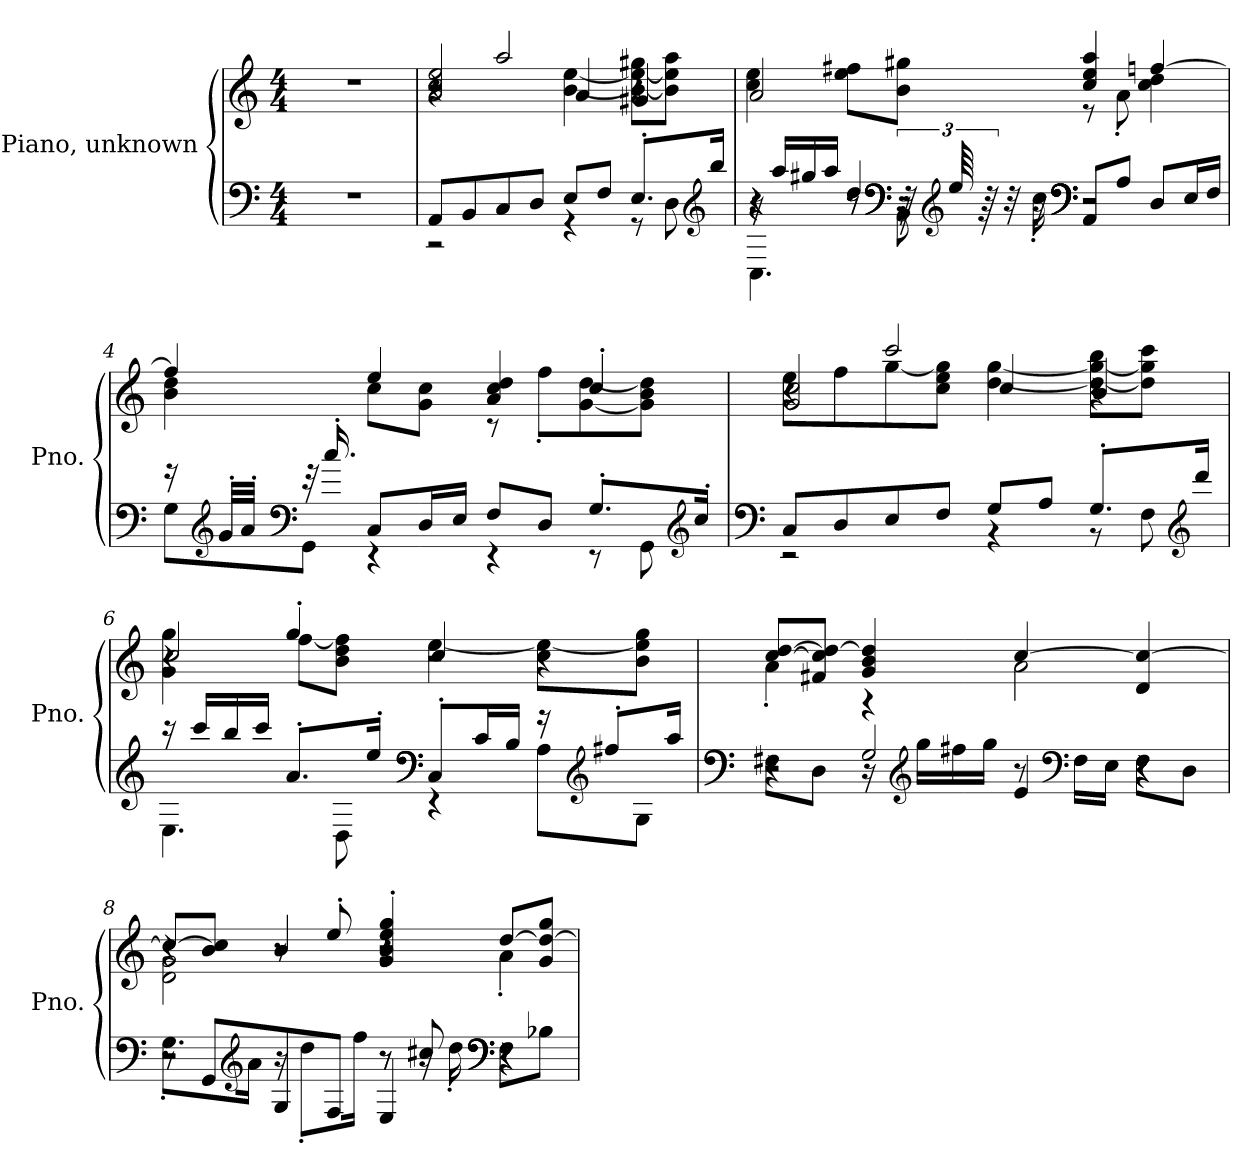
**kern	**kern
*part1	*part1
*staff2	*staff1
*I"Piano, unknown	*
*I'Pno.	*
*clefF4	*clefG2
*k[]	*k[]
*M4/4	*M4/4
*MM120	*MM120
=1	=1
1r	1r
=2	=2
*^	*^
*	*	*	*^
8AA/L	2r	4r	2r	2a/ 2cc/ 2ee/
8BB/	.	.	.	.
8C/	.	2aa/	.	.
8D/J	.	.	.	.
8E/L	4r	.	[4b\ [4ee\	4a/
8F/J	.	.	.	.
8.E'/L	8r	4r	8b\_ 8ee\_ 8gg#X\L	4g#X/
.	8D\	.	8b\] 8ee\] 8aa\J	.
*clefG2	*	*	*	*
16bb/Jk	.	.	.	.
*	*	*	*v	*v
=3	=3	=3	=3
*^	*^	*	*
4r	4r	16r	4.C\	2a/	4cc\ 4ee\
.	.	16aa/LL	.	.	.
.	.	16gg#X/	.	.	.
.	.	16aa/JJ	.	.	.
4dd/	8r	8r	.	.	8ee\ 8ff#X\L
*clefF4	*	*	*	*	*
.	16r	96r	8BB\	.	8b\ 8gg#X\J
*clefG2	*	*	*	*	*
.	.	96ee/	.	.	.
.	.	96r	.	.	.
.	.	32r	.	.	.
.	16cc'\	16r	.	.	.
*clefF4	*	*	*	*	*
2r	2r	8AA/L	2r	4cc/ 4ee/ 4aa/	8r
.	.	8A/J	.	.	8a'\
.	.	8D/L	.	[4ffn/	4cc\ 4dd\
.	.	16E/L	.	.	.
.	.	16F/JJ	.	.	.
*	*v	*v	*v	*	*
!!LO:LB:g=z	!!
=4	=4	=4	=4
16r	8G\L	4ff/]	4b\ 4dd\
*clefG2	*	*	*
32g'/LLL	.	.	.
32a'/JJJ	.	.	.
*clefF4	*	*	*
32r	8GG\J	.	.
16.cc'/	.	.	.
8C/L	4r	4ee/	8cc\L
16D/L	.	.	8g\ 8cc\J
16E/JJ	.	.	.
8F/L	4r	4a/ 4cc/ 4dd/	8r
8D/J	.	.	8ff'\L
8.G'/L	8r	4cc'/	[8g\ [8dd\
.	8GG\	.	8g\] 8b\ 8dd\]J
*clefG2	*	*	*
16cc'/Jk	.	.	.
*	*	*v	*v
=5	=5	=5
*clefF4	*	*
*	*	*^
*	*	*	*^
8C/L	2r	4r	8ee\L	2g/ 2cc/
8D/	.	.	8ff\	.
8E/	.	2ccc/	[8gg\	.
8F/J	.	.	8cc\ 8ee\ 8gg\]J	.
8G/L	4r	.	[4dd\ [4gg\	4cc/
8A/J	.	.	.	.
8.G'/L	8r	4r	8dd\_ 8gg\_ 8bb\L	4b/
.	8F\	.	8dd\] 8gg\] 8ccc\J	.
*clefG2	*	*	*	*
16ddd/Jk	.	.	.	.
!!LO:LB:g=z	!!	!!
=6	=6	=6	=6	=6
16r	4.E\	4r	4g\ 4gg\	2cc/
16ccc/LL	.	.	.	.
16bb/	.	.	.	.
16ccc/JJ	.	.	.	.
8.a'/L	.	4gg'/	[8ff\L	.
.	8D\	.	8b\ 8dd\ 8ff\]J	.
16ee'/Jk	.	.	.	.
*clefF4	*	*	*	*
8C'/L	4r	2r	[4ee\	4cc/
16c/L	.	.	.	.
16B/JJ	.	.	.	.
16r	8A\L	.	8cc\ 8ee\_L	4r
*clefG2	*	*	*	*
8ff#X'/L	.	.	.	.
.	8G\J	.	8b\ 8ee\] 8gg\J	.
16aa/Jk	.	.	.	.
*v	*v	*	*	*
*	*v	*v	*v
=7	=7
*clefF4	*
*^	*^
*	*^	*	*
2r	8F#X\L	4r	[8cc/ [8dd/L	4a'\
.	8D\J	.	8f#X/ 8cc/] 8dd/_J	.
.	16r	2G/	4g/ 4b/ 4dd/]	4r
*clefG2	*	*	*	*
.	16gg\LL	.	.	.
.	16ff#X\	.	.	.
.	16gg\JJ	.	.	.
4e/	8r	.	[4cc/	2a\
*clefF4	*	*	*	*
.	16F#\LL	.	.	.
.	16E\JJ	.	.	.
4r	8F#\L	4r	4d/ 4cc/_	.
.	8D\J	.	.	.
!!LO:LB:g=z
=8	=8	=8	=8	=8
*	*	*	*	*^
2r	8.G'\L	8r	8cc/L_	2d\ 2g\	4r
.	.	8GG/L	8b/ 8cc/]J	.	.
*clefG2	*	*	*	*	*
.	16a\Jk	.	.	.	.
.	16r	8G/	8r	.	4b/
.	8dd'\L	.	.	.	.
.	.	8F/J	8ee'/	.	.
.	16ff\Jk	.	.	.	.
8r	8r	4E/	4g/' 4b/' 4ee/' 4gg/'	4r	2r
8cc#X/	16r	.	.	.	.
.	16dd'\	.	.	.	.
*clefF4	*	*	*	*	*
4r	8F\L	4r	[8dd/L	4a'\	.
.	8B-X\J	.	8g/ 8dd/_ 8gg/J	.	.
*v	*v	*v	*	*	*
*	*v	*v	*v
=	=
*-	*-
